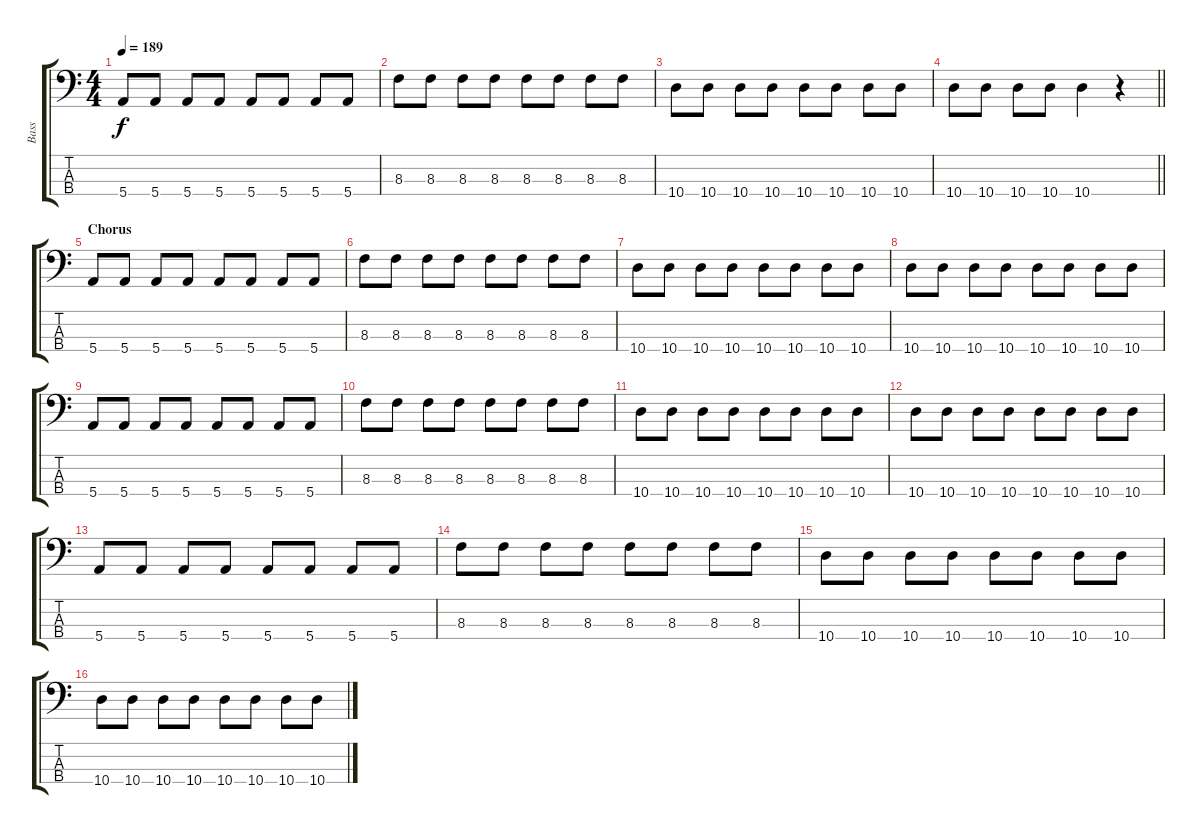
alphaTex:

\track ("Bass" "Bass") {instrument electricbassfinger}
\staff {score tabs}
\tuning (G2 D2 A1 E1) {hide}
\ts (4 4)
\tempo 189
\clef f4
\ks c
5.4.8{dy f} 5.4.8 5.4.8 5.4.8 5.4.8 5.4.8 5.4.8 5.4.8 |
8.3.8 8.3.8 8.3.8 8.3.8 8.3.8 8.3.8 8.3.8 8.3.8 |
10.4.8 10.4.8 10.4.8 10.4.8 10.4.8 10.4.8 10.4.8 10.4.8 |
\barLineRight lightlight
10.4.8 10.4.8 10.4.8 10.4.8 10.4.4 r.4 |
\section ("" "Chorus")
5.4.8 5.4.8 5.4.8 5.4.8 5.4.8 5.4.8 5.4.8 5.4.8 |
8.3.8 8.3.8 8.3.8 8.3.8 8.3.8 8.3.8 8.3.8 8.3.8 |
10.4.8 10.4.8 10.4.8 10.4.8 10.4.8 10.4.8 10.4.8 10.4.8 |
10.4.8 10.4.8 10.4.8 10.4.8 10.4.8 10.4.8 10.4.8 10.4.8 |
5.4.8 5.4.8 5.4.8 5.4.8 5.4.8 5.4.8 5.4.8 5.4.8 |
8.3.8 8.3.8 8.3.8 8.3.8 8.3.8 8.3.8 8.3.8 8.3.8 |
10.4.8 10.4.8 10.4.8 10.4.8 10.4.8 10.4.8 10.4.8 10.4.8 |
10.4.8 10.4.8 10.4.8 10.4.8 10.4.8 10.4.8 10.4.8 10.4.8 |
5.4.8 5.4.8 5.4.8 5.4.8 5.4.8 5.4.8 5.4.8 5.4.8 |
8.3.8 8.3.8 8.3.8 8.3.8 8.3.8 8.3.8 8.3.8 8.3.8 |
10.4.8 10.4.8 10.4.8 10.4.8 10.4.8 10.4.8 10.4.8 10.4.8 |
10.4.8 10.4.8 10.4.8 10.4.8 10.4.8 10.4.8 10.4.8 10.4.8
